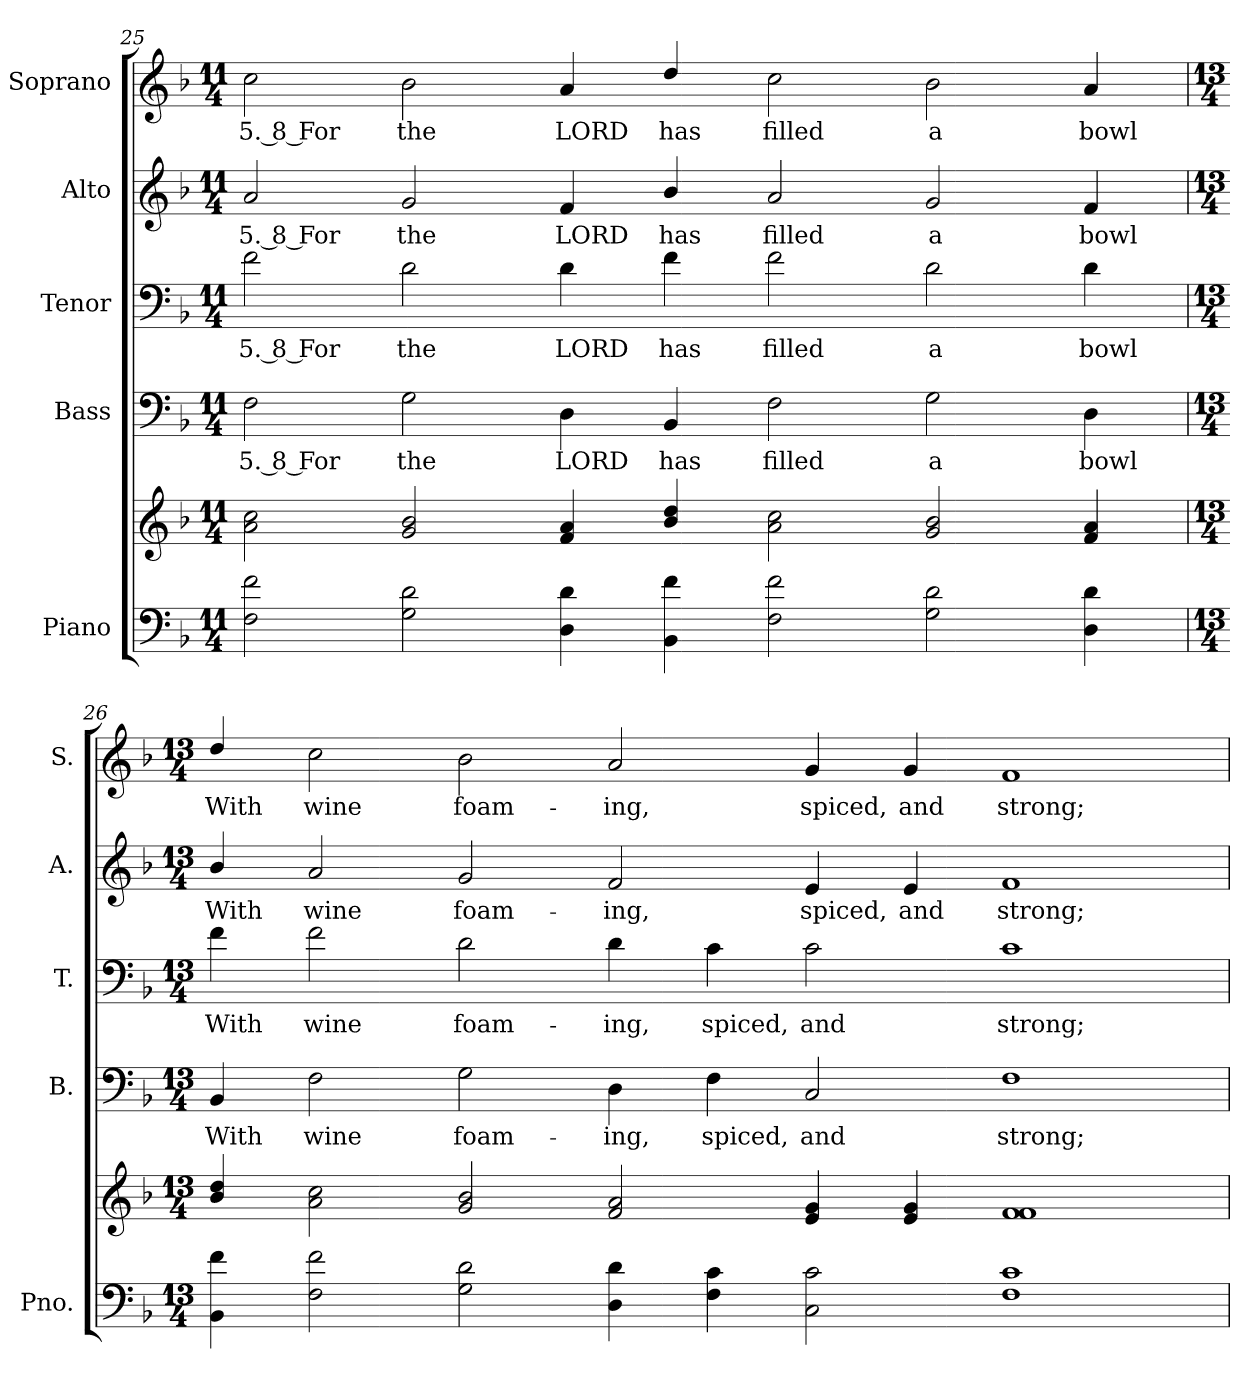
**kern	**kern	**kern	**text	**kern	**text	**kern	**text	**kern	**text
*part5	*part5	*part4	*part4	*part3	*part3	*part2	*part2	*part1	*part1
*staff6	*staff5	*staff4	*staff4	*staff3	*staff3	*staff2	*staff2	*staff1	*staff1
*I"Piano	*	*I"Bass	*	*I"Tenor	*	*I"Alto	*	*I"Soprano	*
*I'Pno.	*	*I'B.	*	*I'T.	*	*I'A.	*	*I'S.	*
!!LO:PB:g=z
*clefF4	*clefG2	*clefF4	*	*clefF4	*	*clefG2	*	*clefG2	*
*k[b-]	*k[b-]	*k[b-]	*	*k[b-]	*	*k[b-]	*	*k[b-]	*
*F:	*F:	*F:	*	*F:	*	*F:	*	*F:	*
*M11/4	*M11/4	*M11/4	*	*M11/4	*	*M11/4	*	*M11/4	*
=25	=25	=25	=25	=25	=25	=25	=25	=25	=25
!	!	!	!LO:LY:b:color=#000000	!	!	!	!	!	!
!	!	!	!	!	!LO:LY:b:color=#000000	!	!	!	!
!	!	!	!	!	!	!	!LO:LY:b:color=#000000	!	!
!	!	!	!	!	!	!	!	!	!LO:LY:b:color=#000000
2Fi\ 2fi	2ai\ 2cci	2Fi\	5. 8 For	2fi\	5. 8 For	2ai/	5. 8 For	2cci\	5. 8 For
!	!	!	!LO:LY:b:color=#000000	!	!	!	!	!	!
!	!	!	!	!	!LO:LY:b:color=#000000	!	!	!	!
!	!	!	!	!	!	!	!LO:LY:b:color=#000000	!	!
!	!	!	!	!	!	!	!	!	!LO:LY:b:color=#000000
2Gi\ 2di	2gi/ 2b-i	2Gi\	the	2di\	the	2gi/	the	2b-i\	the
!	!	!	!LO:LY:b:color=#000000	!	!	!	!	!	!
!	!	!	!	!	!LO:LY:b:color=#000000	!	!	!	!
!	!	!	!	!	!	!	!LO:LY:b:color=#000000	!	!
!	!	!	!	!	!	!	!	!	!LO:LY:b:color=#000000
4Di\ 4di	4fi/ 4ai	4Di\	LORD	4di\	LORD	4fi/	LORD	4ai/	LORD
!	!	!	!LO:LY:b:color=#000000	!	!	!	!	!	!
!	!	!	!	!	!LO:LY:b:color=#000000	!	!	!	!
!	!	!	!	!	!	!	!LO:LY:b:color=#000000	!	!
!	!	!	!	!	!	!	!	!	!LO:LY:b:color=#000000
4BB-i\ 4fi	4b-i/ 4ddi	4BB-i/	has	4fi\	has	4b-i/	has	4ddi/	has
!	!	!	!LO:LY:b:color=#000000	!	!	!	!	!	!
!	!	!	!	!	!LO:LY:b:color=#000000	!	!	!	!
!	!	!	!	!	!	!	!LO:LY:b:color=#000000	!	!
!	!	!	!	!	!	!	!	!	!LO:LY:b:color=#000000
2Fi\ 2fi	2ai\ 2cci	2Fi\	filled	2fi\	filled	2ai/	filled	2cci\	filled
!	!	!	!LO:LY:b:color=#000000	!	!	!	!	!	!
!	!	!	!	!	!LO:LY:b:color=#000000	!	!	!	!
!	!	!	!	!	!	!	!LO:LY:b:color=#000000	!	!
!	!	!	!	!	!	!	!	!	!LO:LY:b:color=#000000
2Gi\ 2di	2gi/ 2b-i	2Gi\	a	2di\	a	2gi/	a	2b-i\	a
!	!	!	!LO:LY:b:color=#000000	!	!	!	!	!	!
!	!	!	!	!	!LO:LY:b:color=#000000	!	!	!	!
!	!	!	!	!	!	!	!LO:LY:b:color=#000000	!	!
!	!	!	!	!	!	!	!	!	!LO:LY:b:color=#000000
4Di\ 4di	4fi/ 4ai	4Di\	bowl	4di\	bowl	4fi/	bowl	4ai/	bowl
=26	=26	=26	=26	=26	=26	=26	=26	=26	=26
*M13/4	*M13/4	*M13/4	*	*M13/4	*	*M13/4	*	*M13/4	*
!	!	!	!LO:LY:b:color=#000000	!	!	!	!	!	!
!	!	!	!	!	!LO:LY:b:color=#000000	!	!	!	!
!	!	!	!	!	!	!	!LO:LY:b:color=#000000	!	!
!	!	!	!	!	!	!	!	!	!LO:LY:b:color=#000000
4BB-i\ 4fi	4b-i/ 4ddi	4BB-i/	With	4fi\	With	4b-i/	With	4ddi/	With
!	!	!	!LO:LY:b:color=#000000	!	!	!	!	!	!
!	!	!	!	!	!LO:LY:b:color=#000000	!	!	!	!
!	!	!	!	!	!	!	!LO:LY:b:color=#000000	!	!
!	!	!	!	!	!	!	!	!	!LO:LY:b:color=#000000
2Fi\ 2fi	2ai\ 2cci	2Fi\	wine	2fi\	wine	2ai/	wine	2cci\	wine
!	!	!	!LO:LY:b:color=#000000	!	!	!	!	!	!
!	!	!	!	!	!LO:LY:b:color=#000000	!	!	!	!
!	!	!	!	!	!	!	!LO:LY:b:color=#000000	!	!
!	!	!	!	!	!	!	!	!	!LO:LY:b:color=#000000
2Gi\ 2di	2gi/ 2b-i	2Gi\	foam-	2di\	foam-	2gi/	foam-	2b-i\	foam-
!	!	!	!LO:LY:b:color=#000000	!	!	!	!	!	!
!	!	!	!	!	!LO:LY:b:color=#000000	!	!	!	!
!	!	!	!	!	!	!	!LO:LY:b:color=#000000	!	!
!	!	!	!	!	!	!	!	!	!LO:LY:b:color=#000000
4Di\ 4di	2fi/ 2ai	4Di\	-ing,	4di\	-ing,	2fi/	-ing,	2ai/	-ing,
!	!	!	!LO:LY:b:color=#000000	!	!	!	!	!	!
!	!	!	!	!	!LO:LY:b:color=#000000	!	!	!	!
4Fi\ 4ci	.	4Fi\	spiced,	4ci\	spiced,	.	.	.	.
!	!	!	!LO:LY:b:color=#000000	!	!	!	!	!	!
!	!	!	!	!	!LO:LY:b:color=#000000	!	!	!	!
!	!	!	!	!	!	!	!LO:LY:b:color=#000000	!	!
!	!	!	!	!	!	!	!	!	!LO:LY:b:color=#000000
2Ci\ 2ci	4ei/ 4gi	2Ci/	and	2ci\	and	4ei/	spiced,	4gi/	spiced,
!	!	!	!	!	!	!	!LO:LY:b:color=#000000	!	!
!	!	!	!	!	!	!	!	!	!LO:LY:b:color=#000000
.	4ei/ 4gi	.	.	.	.	4ei/	and	4gi/	and
!	!	!	!LO:LY:b:color=#000000	!	!	!	!	!	!
!	!	!	!	!	!LO:LY:b:color=#000000	!	!	!	!
!	!	!	!	!	!	!	!LO:LY:b:color=#000000	!	!
!	!	!	!	!	!	!	!	!	!LO:LY:b:color=#000000
1Fi 1ci	1fi 1fi	1Fi	strong;	1ci	strong;	1fi	strong;	1fi	strong;
=	=	=	=	=	=	=	=	=	=
*-	*-	*-	*-	*-	*-	*-	*-	*-	*-
